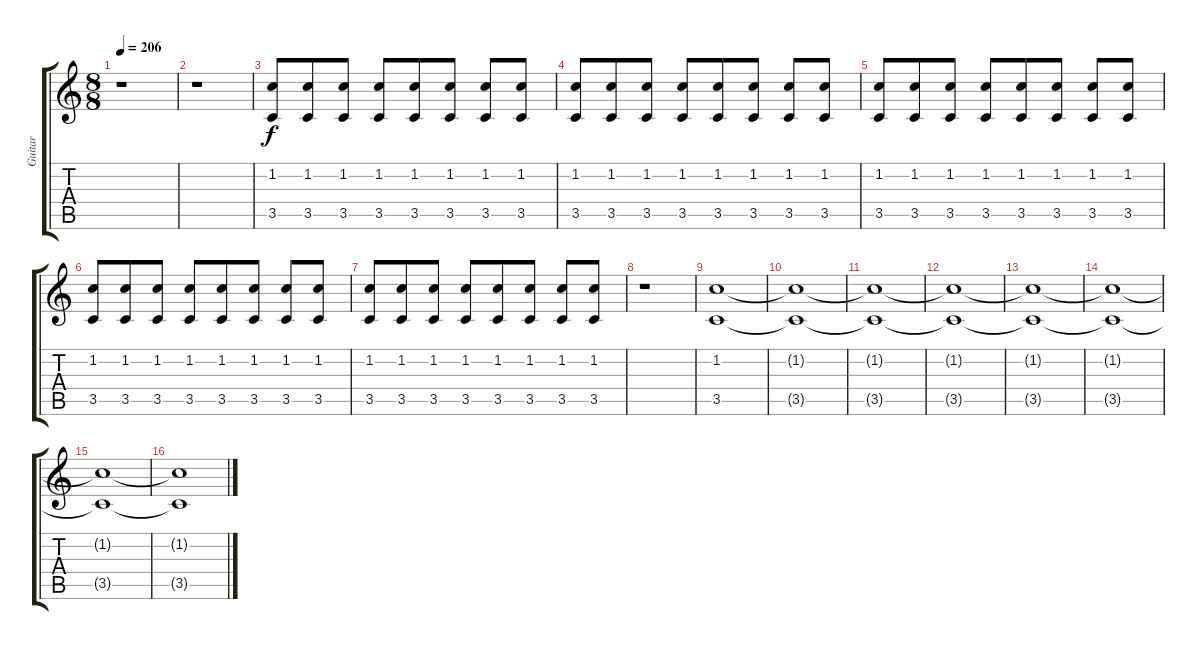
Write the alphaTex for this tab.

\track ("Guitar" "Guitar") {instrument distortionguitar}
\staff {score tabs}
\tuning (E4 B3 G3 D3 A2 E2) {hide}
\ts (8 8)
\tempo 206
\clef g2
\ks c
r.1{dy f} |
r.1 |
(1.2 3.5).8 (1.2 3.5).8 (1.2 3.5).8 (1.2 3.5).8 (1.2 3.5).8 (1.2 3.5).8 (1.2 3.5).8 (1.2 3.5).8 |
(1.2 3.5).8 (1.2 3.5).8 (1.2 3.5).8 (1.2 3.5).8 (1.2 3.5).8 (1.2 3.5).8 (1.2 3.5).8 (1.2 3.5).8 |
(1.2 3.5).8 (1.2 3.5).8 (1.2 3.5).8 (1.2 3.5).8 (1.2 3.5).8 (1.2 3.5).8 (1.2 3.5).8 (1.2 3.5).8 |
(1.2 3.5).8 (1.2 3.5).8 (1.2 3.5).8 (1.2 3.5).8 (1.2 3.5).8 (1.2 3.5).8 (1.2 3.5).8 (1.2 3.5).8 |
(1.2 3.5).8 (1.2 3.5).8 (1.2 3.5).8 (1.2 3.5).8 (1.2 3.5).8 (1.2 3.5).8 (1.2 3.5).8 (1.2 3.5).8 |
r.1 |
(1.2 3.5).1 |
(1.2{t} 3.5{t}).1 |
(1.2{t} 3.5{t}).1 |
(1.2{t} 3.5{t}).1 |
(1.2{t} 3.5{t}).1 |
(1.2{t} 3.5{t}).1 |
(1.2{t} 3.5{t}).1 |
(1.2{t} 3.5{t}).1
